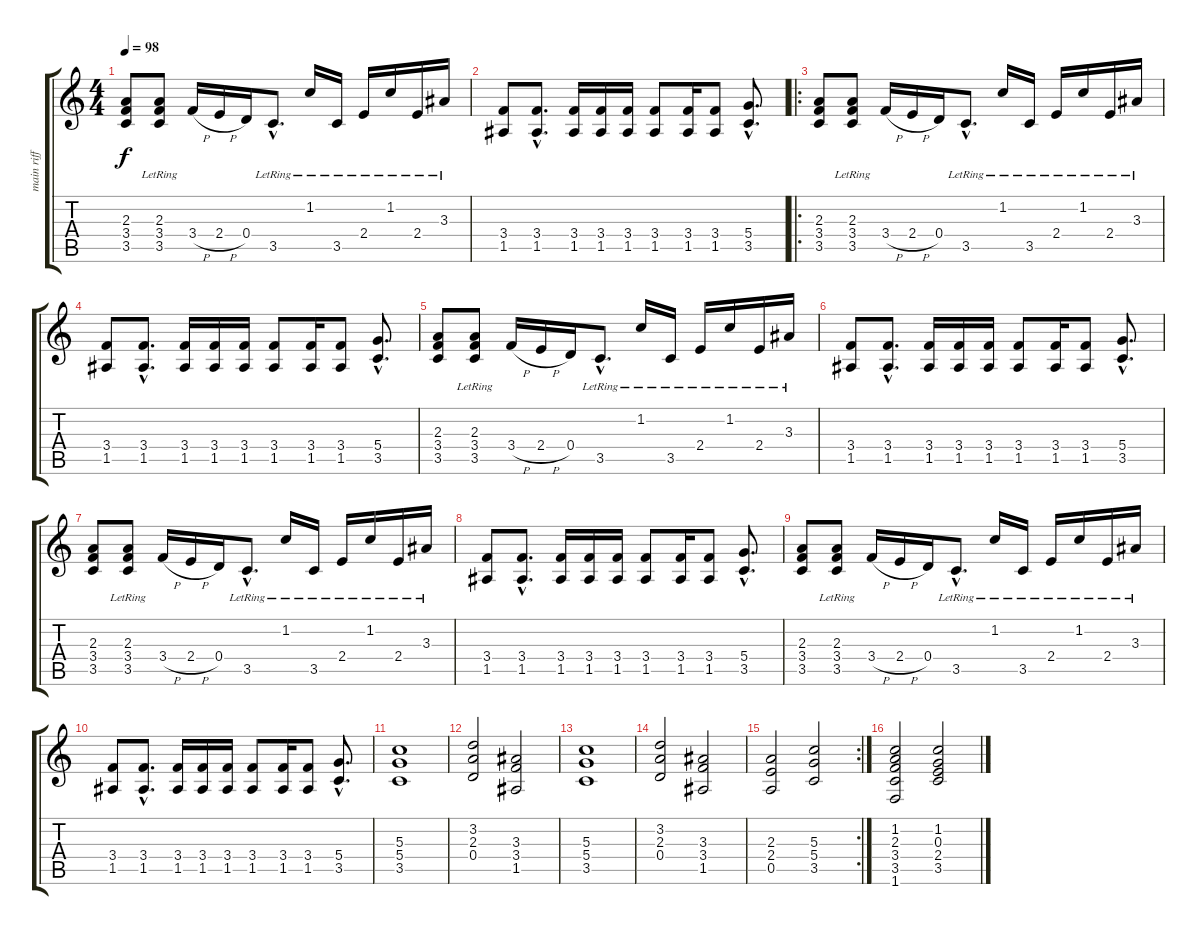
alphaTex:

\track ("main riff" "main riff") {instrument electricguitarclean}
\staff {score tabs}
\tuning (E4 B3 G3 D3 A2 E2) {hide}
\ts (4 4)
\tempo 98
\clef g2
\ks c
(2.3 3.4 3.5).8{dy f instrument electricguitarclean} (2.3{lr} 3.4 3.5{lr}).8 3.4{h}.16 2.4{h}.16 0.4.16 3.5{hac lr}.8{d} 1.2{lr}.16 3.5{lr}.16 2.4{lr}.16 1.2{lr}.16 2.4{lr}.16 3.3{lr}.16 |
(3.4 1.5).8 (3.4{hac} 1.5{hac}).8{d} (3.4 1.5).16 (3.4 1.5).16 (3.4 1.5).16 (3.4 1.5).8 (3.4 1.5).16 (3.4 1.5).8 (5.4{hac} 3.5{hac}).8{d} |
\ro
(2.3 3.4 3.5).8 (2.3{lr} 3.4 3.5{lr}).8 3.4{h}.16 2.4{h}.16 0.4.16 3.5{hac lr}.8{d} 1.2{lr}.16 3.5{lr}.16 2.4{lr}.16 1.2{lr}.16 2.4{lr}.16 3.3{lr}.16 |
(3.4 1.5).8 (3.4{hac} 1.5{hac}).8{d} (3.4 1.5).16 (3.4 1.5).16 (3.4 1.5).16 (3.4 1.5).8 (3.4 1.5).16 (3.4 1.5).8 (5.4{hac} 3.5{hac}).8{d} |
(2.3 3.4 3.5).8 (2.3{lr} 3.4 3.5{lr}).8 3.4{h}.16 2.4{h}.16 0.4.16 3.5{hac lr}.8{d} 1.2{lr}.16 3.5{lr}.16 2.4{lr}.16 1.2{lr}.16 2.4{lr}.16 3.3{lr}.16 |
(3.4 1.5).8 (3.4{hac} 1.5{hac}).8{d} (3.4 1.5).16 (3.4 1.5).16 (3.4 1.5).16 (3.4 1.5).8 (3.4 1.5).16 (3.4 1.5).8 (5.4{hac} 3.5{hac}).8{d} |
(2.3 3.4 3.5).8 (2.3{lr} 3.4 3.5{lr}).8 3.4{h}.16 2.4{h}.16 0.4.16 3.5{hac lr}.8{d} 1.2{lr}.16 3.5{lr}.16 2.4{lr}.16 1.2{lr}.16 2.4{lr}.16 3.3{lr}.16 |
(3.4 1.5).8 (3.4{hac} 1.5{hac}).8{d} (3.4 1.5).16 (3.4 1.5).16 (3.4 1.5).16 (3.4 1.5).8 (3.4 1.5).16 (3.4 1.5).8 (5.4{hac} 3.5{hac}).8{d} |
(2.3 3.4 3.5).8 (2.3{lr} 3.4 3.5{lr}).8 3.4{h}.16 2.4{h}.16 0.4.16 3.5{hac lr}.8{d} 1.2{lr}.16 3.5{lr}.16 2.4{lr}.16 1.2{lr}.16 2.4{lr}.16 3.3{lr}.16 |
(3.4 1.5).8 (3.4{hac} 1.5{hac}).8{d} (3.4 1.5).16 (3.4 1.5).16 (3.4 1.5).16 (3.4 1.5).8 (3.4 1.5).16 (3.4 1.5).8 (5.4{hac} 3.5{hac}).8{d} |
(5.3 5.4 3.5).1{volume 12} |
(3.2 2.3 0.4).2{volume 12} (3.3 3.4 1.5).2{volume 12} |
(5.3 5.4 3.5).1{volume 12} |
(3.2 2.3 0.4).2{volume 12} (3.3 3.4 1.5).2{volume 12} |
\rc 2
(2.3 2.4 0.5).2{volume 12} (5.3 5.4 3.5).2{volume 12} |
(1.2 2.3 3.4 3.5 1.6).2 (1.2 0.3 2.4 3.5).2
